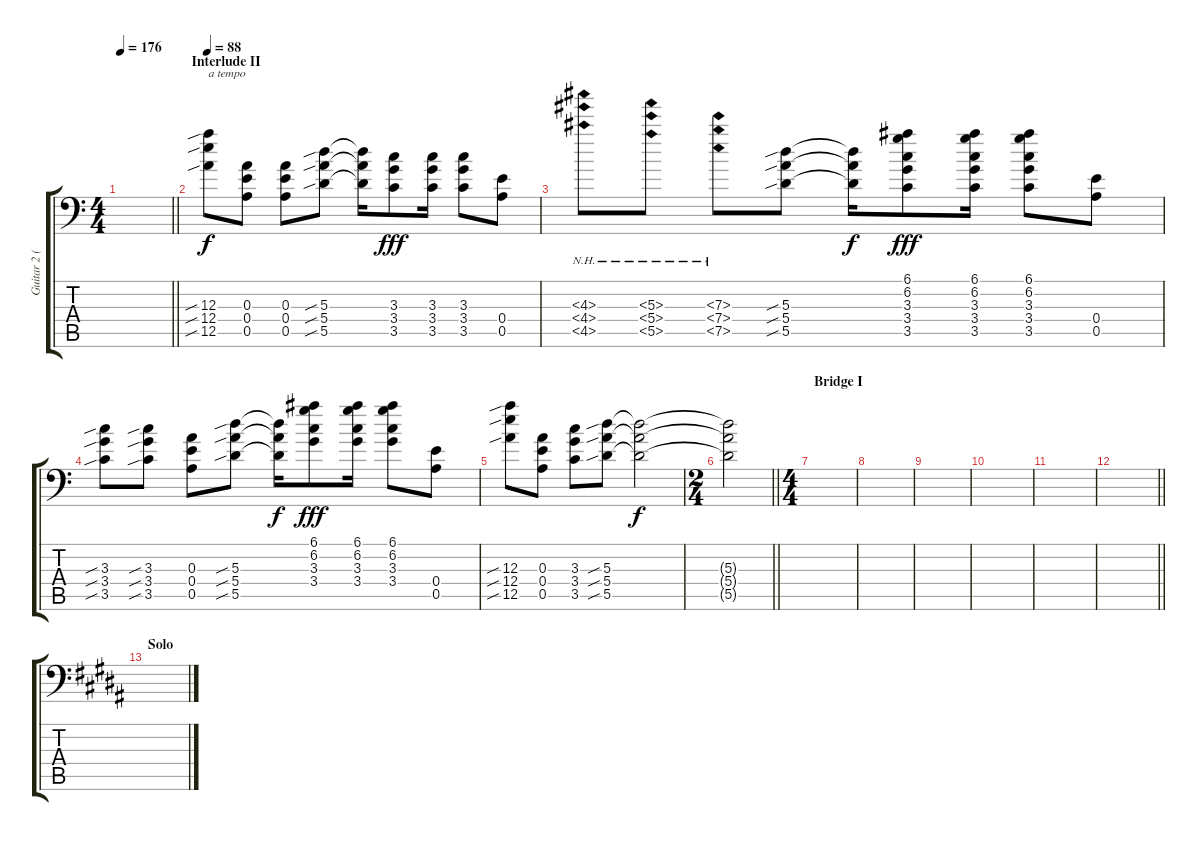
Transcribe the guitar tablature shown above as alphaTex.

\track ("Guitar 2 (/w Slide)" "Guitar 2 (") {instrument acousticguitarsteel}
\staff {score tabs}
\tuning (E4 Db4 A3 E3 A2 A1) {hide}
\ts (4 4)
\tempo 176
\clef f4
\barLineRight lightlight
\ks c
|
\section ("" "Interlude II")
\tempo 88
(12.3{sib} 12.4{sib} 12.5{sib}).8{txt "a tempo"} (0.3 0.4 0.5).8 (0.3 0.4 0.5).8 (5.3{sib} 5.4{sib} 5.5{sib}).8 (5.3{t} 5.4{t} 5.5{t}).16{dy f} (3.3 3.4 3.5).8{dy fff} (3.3 3.4 3.5).16 (3.3 3.4 3.5).8 (0.4 0.5).8 |
(4.3{nh} 4.4{nh} 4.5{nh}).8 (5.3{nh} 5.4{nh} 5.5{nh}).8 (7.3{nh} 7.4{nh} 7.5{nh}).8 (5.3{sib} 5.4{sib} 5.5{sib}).8 (5.3{t} 5.4{t} 5.5{t}).16{dy f} (6.1 6.2 3.3 3.4 3.5).8{dy fff} (6.1 6.2 3.3 3.4 3.5).16 (6.1 6.2 3.3 3.4 3.5).8 (0.4 0.5).8 |
(3.3{sib} 3.4{sib} 3.5{sib}).8 (3.3{sib} 3.4{sib} 3.5{sib}).8 (0.3 0.4 0.5).8 (5.3{sib} 5.4{sib} 5.5{sib}).8 (5.3{t} 5.4{t} 5.5{t}).16{dy f} (6.1 6.2 3.3 3.4).8{dy fff} (6.1 6.2 3.3 3.4).16 (6.1 6.2 3.3 3.4).8 (0.4 0.5).8 |
(12.3{sib} 12.4{sib} 12.5{sib}).8 (0.3 0.4 0.5).8 (3.3 3.4 3.5).8 (5.3{sib} 5.4{sib} 5.5{sib}).8 (5.3{t} 5.4{t} 5.5{t}).2{dy f} |
\ts (2 4)
\barLineRight lightlight
(5.3{t} 5.4{t} 5.5{t}).2 |
\ts (4 4)
\section ("" "Bridge I")
|
|
|
|
|
\barLineRight lightlight
|
\section ("" "Solo")
\ks b
